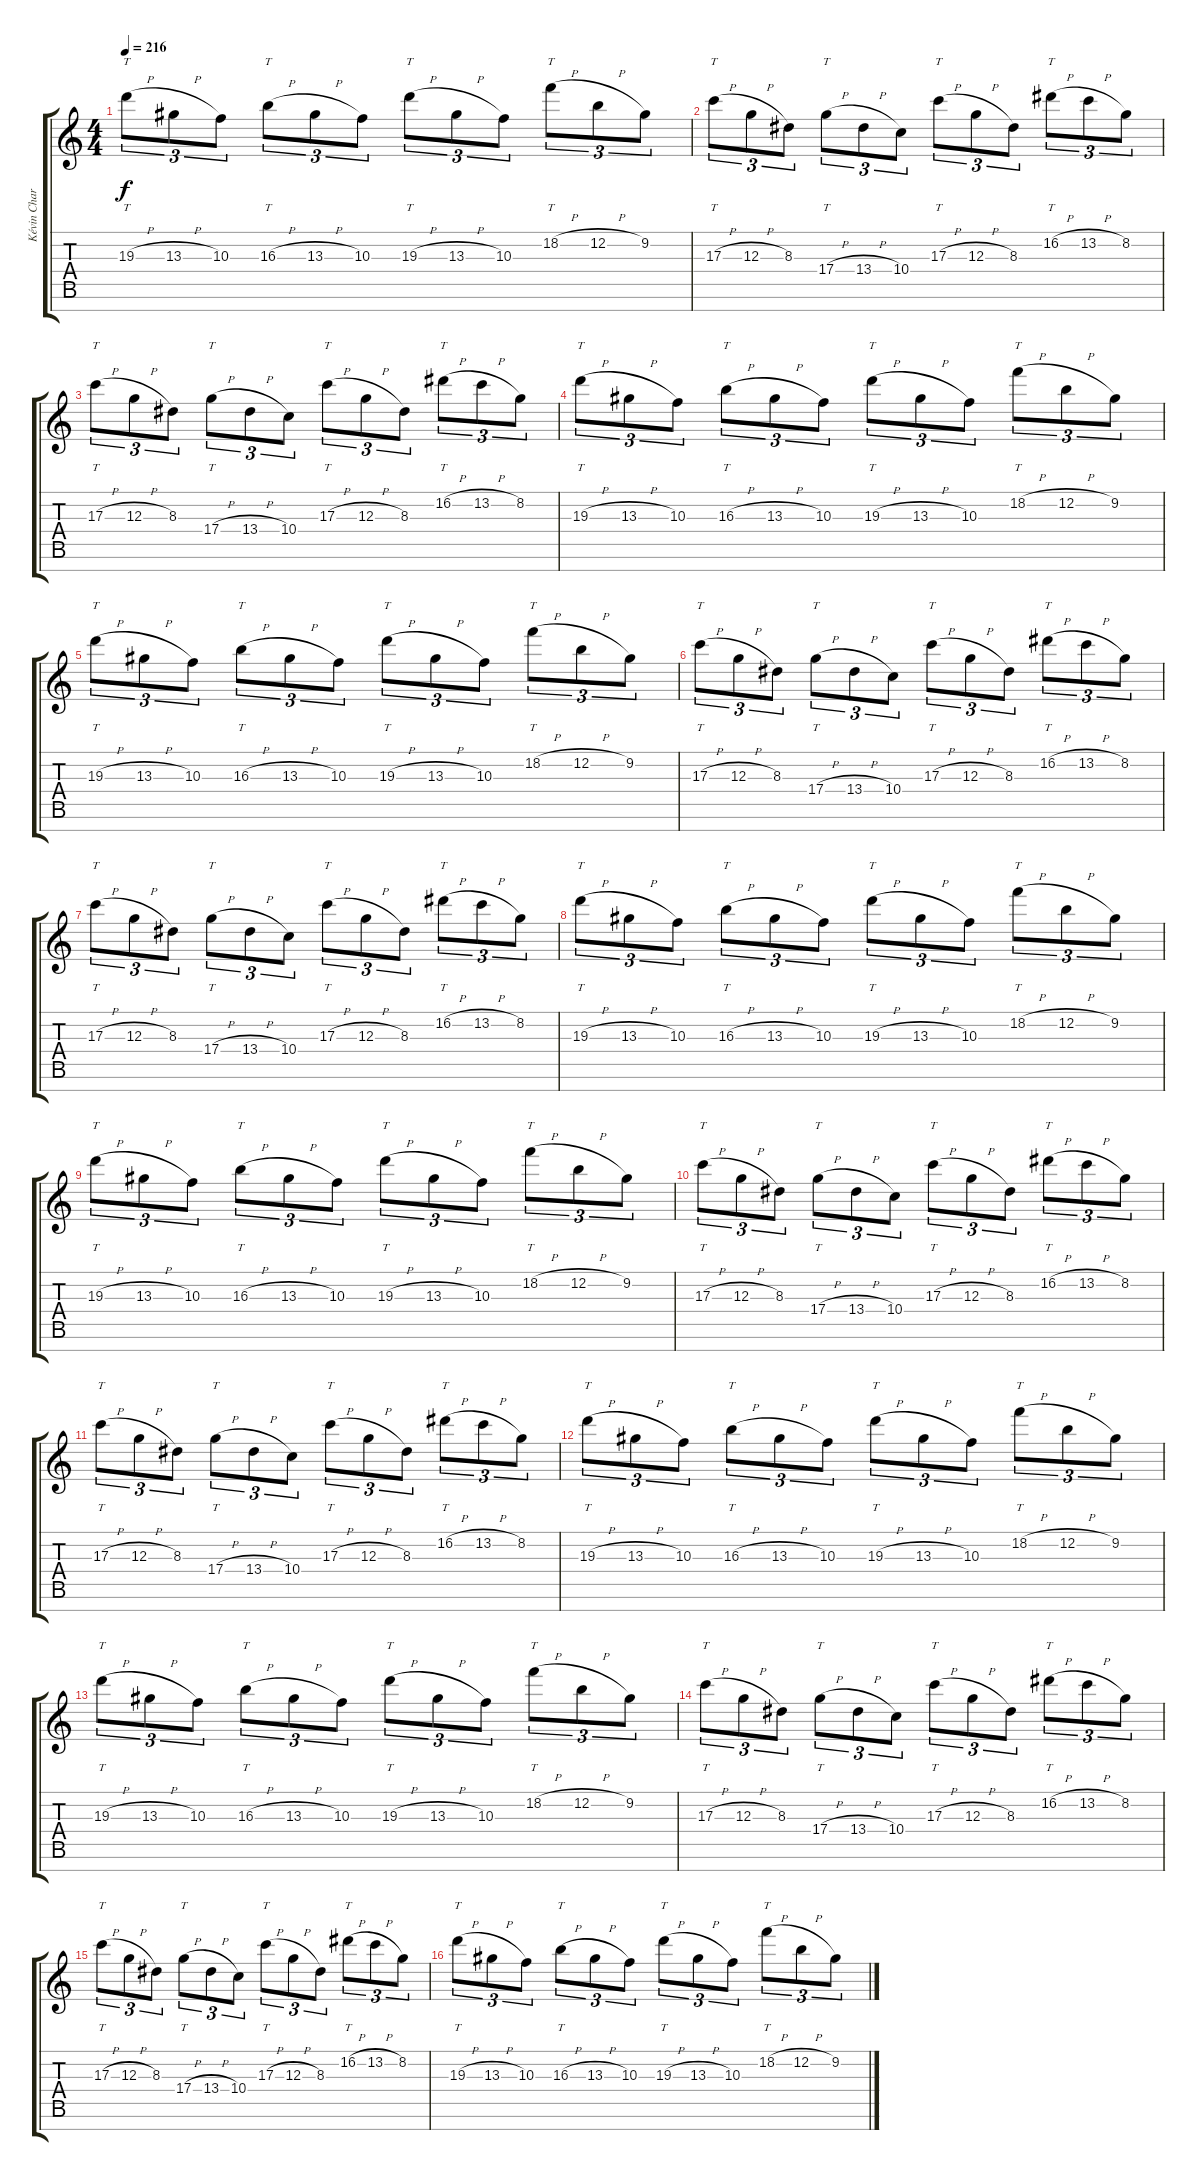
\track ("Kévin Chartré" "Kévin Char") {instrument distortionguitar}
\staff {score tabs}
\tuning (E4 B3 G3 D3 A2 E2 B1) {hide}
\ts (4 4)
\tempo 216
\clef g2
\ks c
19.3{h}.8{tt tu (3 2) dy f} 13.3{h}.8{tu (3 2)} 10.3.8{tu (3 2)} 16.3{h}.8{tt tu (3 2)} 13.3{h}.8{tu (3 2)} 10.3.8{tu (3 2)} 19.3{h}.8{tt tu (3 2)} 13.3{h}.8{tu (3 2)} 10.3.8{tu (3 2)} 18.2{h}.8{tt tu (3 2)} 12.2{h}.8{tu (3 2)} 9.2.8{tu (3 2)} |
17.3{h}.8{tt tu (3 2)} 12.3{h}.8{tu (3 2)} 8.3.8{tu (3 2)} 17.4{h}.8{tt tu (3 2)} 13.4{h}.8{tu (3 2)} 10.4.8{tu (3 2)} 17.3{h}.8{tt tu (3 2)} 12.3{h}.8{tu (3 2)} 8.3.8{tu (3 2)} 16.2{h}.8{tt tu (3 2)} 13.2{h}.8{tu (3 2)} 8.2.8{tu (3 2)} |
17.3{h}.8{tt tu (3 2)} 12.3{h}.8{tu (3 2)} 8.3.8{tu (3 2)} 17.4{h}.8{tt tu (3 2)} 13.4{h}.8{tu (3 2)} 10.4.8{tu (3 2)} 17.3{h}.8{tt tu (3 2)} 12.3{h}.8{tu (3 2)} 8.3.8{tu (3 2)} 16.2{h}.8{tt tu (3 2)} 13.2{h}.8{tu (3 2)} 8.2.8{tu (3 2)} |
19.3{h}.8{tt tu (3 2)} 13.3{h}.8{tu (3 2)} 10.3.8{tu (3 2)} 16.3{h}.8{tt tu (3 2)} 13.3{h}.8{tu (3 2)} 10.3.8{tu (3 2)} 19.3{h}.8{tt tu (3 2)} 13.3{h}.8{tu (3 2)} 10.3.8{tu (3 2)} 18.2{h}.8{tt tu (3 2)} 12.2{h}.8{tu (3 2)} 9.2.8{tu (3 2)} |
19.3{h}.8{tt tu (3 2)} 13.3{h}.8{tu (3 2)} 10.3.8{tu (3 2)} 16.3{h}.8{tt tu (3 2)} 13.3{h}.8{tu (3 2)} 10.3.8{tu (3 2)} 19.3{h}.8{tt tu (3 2)} 13.3{h}.8{tu (3 2)} 10.3.8{tu (3 2)} 18.2{h}.8{tt tu (3 2)} 12.2{h}.8{tu (3 2)} 9.2.8{tu (3 2)} |
17.3{h}.8{tt tu (3 2)} 12.3{h}.8{tu (3 2)} 8.3.8{tu (3 2)} 17.4{h}.8{tt tu (3 2)} 13.4{h}.8{tu (3 2)} 10.4.8{tu (3 2)} 17.3{h}.8{tt tu (3 2)} 12.3{h}.8{tu (3 2)} 8.3.8{tu (3 2)} 16.2{h}.8{tt tu (3 2)} 13.2{h}.8{tu (3 2)} 8.2.8{tu (3 2)} |
17.3{h}.8{tt tu (3 2)} 12.3{h}.8{tu (3 2)} 8.3.8{tu (3 2)} 17.4{h}.8{tt tu (3 2)} 13.4{h}.8{tu (3 2)} 10.4.8{tu (3 2)} 17.3{h}.8{tt tu (3 2)} 12.3{h}.8{tu (3 2)} 8.3.8{tu (3 2)} 16.2{h}.8{tt tu (3 2)} 13.2{h}.8{tu (3 2)} 8.2.8{tu (3 2)} |
19.3{h}.8{tt tu (3 2)} 13.3{h}.8{tu (3 2)} 10.3.8{tu (3 2)} 16.3{h}.8{tt tu (3 2)} 13.3{h}.8{tu (3 2)} 10.3.8{tu (3 2)} 19.3{h}.8{tt tu (3 2)} 13.3{h}.8{tu (3 2)} 10.3.8{tu (3 2)} 18.2{h}.8{tt tu (3 2)} 12.2{h}.8{tu (3 2)} 9.2.8{tu (3 2)} |
19.3{h}.8{tt tu (3 2)} 13.3{h}.8{tu (3 2)} 10.3.8{tu (3 2)} 16.3{h}.8{tt tu (3 2)} 13.3{h}.8{tu (3 2)} 10.3.8{tu (3 2)} 19.3{h}.8{tt tu (3 2)} 13.3{h}.8{tu (3 2)} 10.3.8{tu (3 2)} 18.2{h}.8{tt tu (3 2)} 12.2{h}.8{tu (3 2)} 9.2.8{tu (3 2)} |
17.3{h}.8{tt tu (3 2)} 12.3{h}.8{tu (3 2)} 8.3.8{tu (3 2)} 17.4{h}.8{tt tu (3 2)} 13.4{h}.8{tu (3 2)} 10.4.8{tu (3 2)} 17.3{h}.8{tt tu (3 2)} 12.3{h}.8{tu (3 2)} 8.3.8{tu (3 2)} 16.2{h}.8{tt tu (3 2)} 13.2{h}.8{tu (3 2)} 8.2.8{tu (3 2)} |
17.3{h}.8{tt tu (3 2)} 12.3{h}.8{tu (3 2)} 8.3.8{tu (3 2)} 17.4{h}.8{tt tu (3 2)} 13.4{h}.8{tu (3 2)} 10.4.8{tu (3 2)} 17.3{h}.8{tt tu (3 2)} 12.3{h}.8{tu (3 2)} 8.3.8{tu (3 2)} 16.2{h}.8{tt tu (3 2)} 13.2{h}.8{tu (3 2)} 8.2.8{tu (3 2)} |
19.3{h}.8{tt tu (3 2)} 13.3{h}.8{tu (3 2)} 10.3.8{tu (3 2)} 16.3{h}.8{tt tu (3 2)} 13.3{h}.8{tu (3 2)} 10.3.8{tu (3 2)} 19.3{h}.8{tt tu (3 2)} 13.3{h}.8{tu (3 2)} 10.3.8{tu (3 2)} 18.2{h}.8{tt tu (3 2)} 12.2{h}.8{tu (3 2)} 9.2.8{tu (3 2)} |
19.3{h}.8{tt tu (3 2)} 13.3{h}.8{tu (3 2)} 10.3.8{tu (3 2)} 16.3{h}.8{tt tu (3 2)} 13.3{h}.8{tu (3 2)} 10.3.8{tu (3 2)} 19.3{h}.8{tt tu (3 2)} 13.3{h}.8{tu (3 2)} 10.3.8{tu (3 2)} 18.2{h}.8{tt tu (3 2)} 12.2{h}.8{tu (3 2)} 9.2.8{tu (3 2)} |
17.3{h}.8{tt tu (3 2)} 12.3{h}.8{tu (3 2)} 8.3.8{tu (3 2)} 17.4{h}.8{tt tu (3 2)} 13.4{h}.8{tu (3 2)} 10.4.8{tu (3 2)} 17.3{h}.8{tt tu (3 2)} 12.3{h}.8{tu (3 2)} 8.3.8{tu (3 2)} 16.2{h}.8{tt tu (3 2)} 13.2{h}.8{tu (3 2)} 8.2.8{tu (3 2)} |
17.3{h}.8{tt tu (3 2)} 12.3{h}.8{tu (3 2)} 8.3.8{tu (3 2)} 17.4{h}.8{tt tu (3 2)} 13.4{h}.8{tu (3 2)} 10.4.8{tu (3 2)} 17.3{h}.8{tt tu (3 2)} 12.3{h}.8{tu (3 2)} 8.3.8{tu (3 2)} 16.2{h}.8{tt tu (3 2)} 13.2{h}.8{tu (3 2)} 8.2.8{tu (3 2)} |
19.3{h}.8{tt tu (3 2)} 13.3{h}.8{tu (3 2)} 10.3.8{tu (3 2)} 16.3{h}.8{tt tu (3 2)} 13.3{h}.8{tu (3 2)} 10.3.8{tu (3 2)} 19.3{h}.8{tt tu (3 2)} 13.3{h}.8{tu (3 2)} 10.3.8{tu (3 2)} 18.2{h}.8{tt tu (3 2)} 12.2{h}.8{tu (3 2)} 9.2.8{tu (3 2)}
